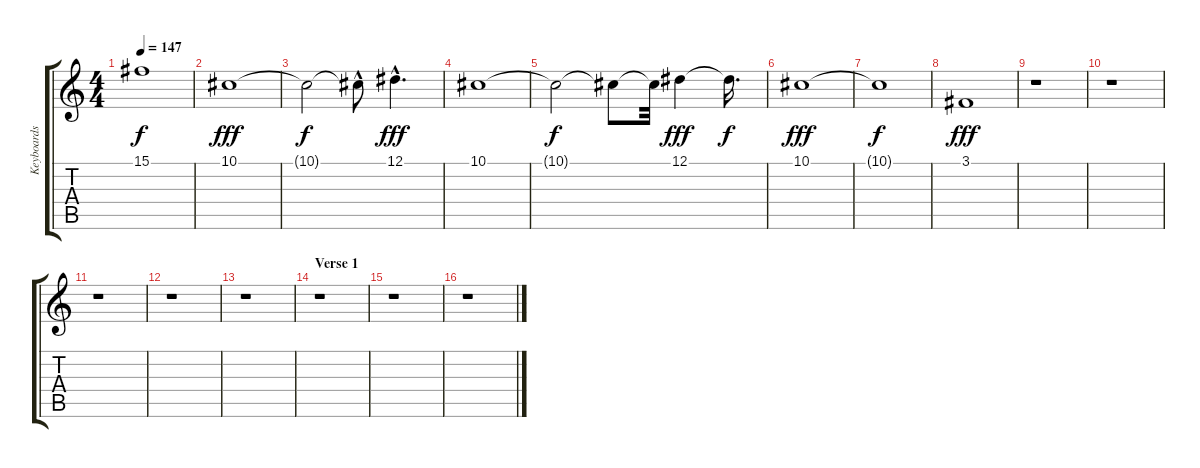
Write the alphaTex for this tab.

\track ("Keyboards" "Keyboards") {instrument stringensemble1}
\staff {score tabs}
\tuning (Eb4 Bb3 Gb3 Db3 Ab2 Eb2) {hide}
\ts (4 4)
\tempo 147
\clef g2
\ks c
15.1{t}.1{dy f} |
10.1.1{dy fff} |
10.1{t}.2{dy f} 10.1{hac t}.8 12.1{hac}.4{d dy fff} |
10.1.1 |
10.1{t}.2{dy f} 10.1{t}.8 10.1{t}.32 12.1.4{dy fff} 12.1{t}.16{d dy f} |
10.1.1{dy fff} |
10.1{t}.1{dy f} |
3.1.1{dy fff} |
r.1 |
r.1 |
r.1 |
r.1 |
r.1 |
\section ("" "Verse 1")
r.1 |
r.1 |
r.1
